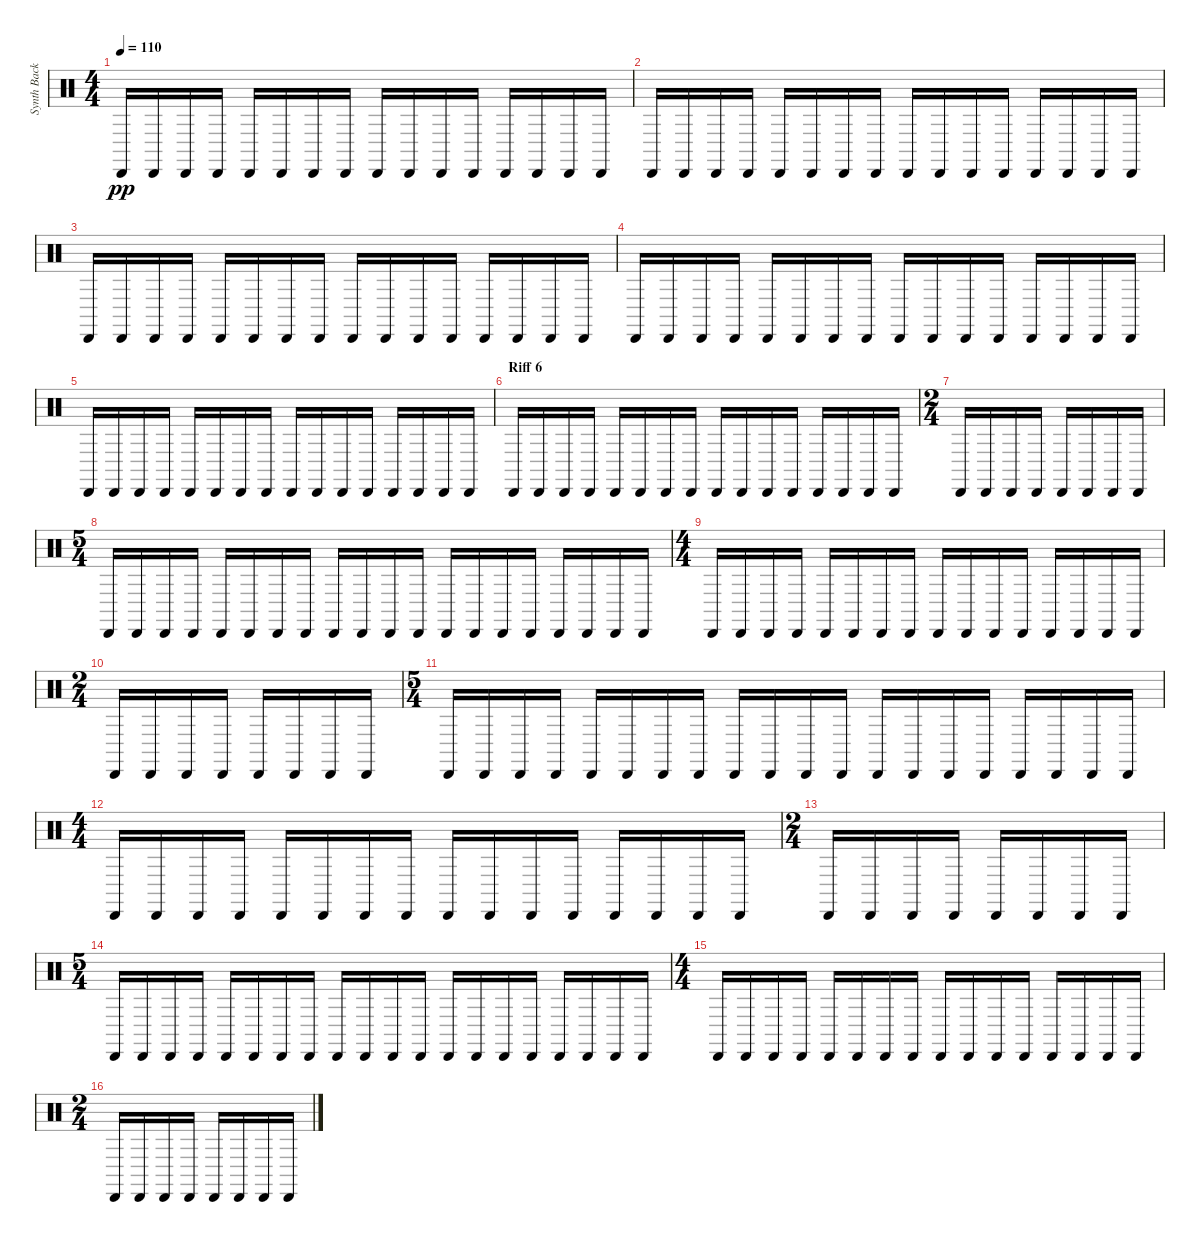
\track ("Synth Background Rhythm" "Synth Back") {instrument percussion}
\staff {score}
\articulation defaults
\ts (4 4)
\tempo 110
\clef neutral
\ks c "Cabasa (hit)".16{dy pp} "Cabasa (hit)".16 "Cabasa (hit)".16 "Cabasa (hit)".16 "Cabasa (hit)".16 "Cabasa (hit)".16 "Cabasa (hit)".16 "Cabasa (hit)".16 "Cabasa (hit)".16 "Cabasa (hit)".16 "Cabasa (hit)".16 "Cabasa (hit)".16 "Cabasa (hit)".16 "Cabasa (hit)".16 "Cabasa (hit)".16 "Cabasa (hit)".16
|
"Cabasa (hit)".16 "Cabasa (hit)".16 "Cabasa (hit)".16 "Cabasa (hit)".16 "Cabasa (hit)".16 "Cabasa (hit)".16 "Cabasa (hit)".16 "Cabasa (hit)".16 "Cabasa (hit)".16 "Cabasa (hit)".16 "Cabasa (hit)".16 "Cabasa (hit)".16 "Cabasa (hit)".16 "Cabasa (hit)".16 "Cabasa (hit)".16 "Cabasa (hit)".16 |
"Cabasa (hit)".16 "Cabasa (hit)".16 "Cabasa (hit)".16 "Cabasa (hit)".16 "Cabasa (hit)".16 "Cabasa (hit)".16 "Cabasa (hit)".16 "Cabasa (hit)".16 "Cabasa (hit)".16 "Cabasa (hit)".16 "Cabasa (hit)".16 "Cabasa (hit)".16 "Cabasa (hit)".16 "Cabasa (hit)".16 "Cabasa (hit)".16 "Cabasa (hit)".16 |
"Cabasa (hit)".16 "Cabasa (hit)".16 "Cabasa (hit)".16 "Cabasa (hit)".16 "Cabasa (hit)".16 "Cabasa (hit)".16 "Cabasa (hit)".16 "Cabasa (hit)".16 "Cabasa (hit)".16 "Cabasa (hit)".16 "Cabasa (hit)".16 "Cabasa (hit)".16 "Cabasa (hit)".16 "Cabasa (hit)".16 "Cabasa (hit)".16 "Cabasa (hit)".16 |
"Cabasa (hit)".16 "Cabasa (hit)".16 "Cabasa (hit)".16 "Cabasa (hit)".16 "Cabasa (hit)".16 "Cabasa (hit)".16 "Cabasa (hit)".16 "Cabasa (hit)".16 "Cabasa (hit)".16 "Cabasa (hit)".16 "Cabasa (hit)".16 "Cabasa (hit)".16 "Cabasa (hit)".16 "Cabasa (hit)".16 "Cabasa (hit)".16 "Cabasa (hit)".16 |
\section ("" "Riff 6")
"Cabasa (hit)".16 "Cabasa (hit)".16 "Cabasa (hit)".16 "Cabasa (hit)".16 "Cabasa (hit)".16 "Cabasa (hit)".16 "Cabasa (hit)".16 "Cabasa (hit)".16 "Cabasa (hit)".16 "Cabasa (hit)".16 "Cabasa (hit)".16 "Cabasa (hit)".16 "Cabasa (hit)".16 "Cabasa (hit)".16 "Cabasa (hit)".16 "Cabasa (hit)".16 |
\ts (2 4)
"Cabasa (hit)".16 "Cabasa (hit)".16 "Cabasa (hit)".16 "Cabasa (hit)".16 "Cabasa (hit)".16 "Cabasa (hit)".16 "Cabasa (hit)".16 "Cabasa (hit)".16 |
\ts (5 4)
"Cabasa (hit)".16 "Cabasa (hit)".16 "Cabasa (hit)".16 "Cabasa (hit)".16 "Cabasa (hit)".16 "Cabasa (hit)".16 "Cabasa (hit)".16 "Cabasa (hit)".16 "Cabasa (hit)".16 "Cabasa (hit)".16 "Cabasa (hit)".16 "Cabasa (hit)".16 "Cabasa (hit)".16 "Cabasa (hit)".16 "Cabasa (hit)".16 "Cabasa (hit)".16 "Cabasa (hit)".16 "Cabasa (hit)".16 "Cabasa (hit)".16 "Cabasa (hit)".16 |
\ts (4 4)
"Cabasa (hit)".16 "Cabasa (hit)".16 "Cabasa (hit)".16 "Cabasa (hit)".16 "Cabasa (hit)".16 "Cabasa (hit)".16 "Cabasa (hit)".16 "Cabasa (hit)".16 "Cabasa (hit)".16 "Cabasa (hit)".16 "Cabasa (hit)".16 "Cabasa (hit)".16 "Cabasa (hit)".16 "Cabasa (hit)".16 "Cabasa (hit)".16 "Cabasa (hit)".16 |
\ts (2 4)
"Cabasa (hit)".16 "Cabasa (hit)".16 "Cabasa (hit)".16 "Cabasa (hit)".16 "Cabasa (hit)".16 "Cabasa (hit)".16 "Cabasa (hit)".16 "Cabasa (hit)".16 |
\ts (5 4)
"Cabasa (hit)".16 "Cabasa (hit)".16 "Cabasa (hit)".16 "Cabasa (hit)".16 "Cabasa (hit)".16 "Cabasa (hit)".16 "Cabasa (hit)".16 "Cabasa (hit)".16 "Cabasa (hit)".16 "Cabasa (hit)".16 "Cabasa (hit)".16 "Cabasa (hit)".16 "Cabasa (hit)".16 "Cabasa (hit)".16 "Cabasa (hit)".16 "Cabasa (hit)".16 "Cabasa (hit)".16 "Cabasa (hit)".16 "Cabasa (hit)".16 "Cabasa (hit)".16 |
\ts (4 4)
"Cabasa (hit)".16 "Cabasa (hit)".16 "Cabasa (hit)".16 "Cabasa (hit)".16 "Cabasa (hit)".16 "Cabasa (hit)".16 "Cabasa (hit)".16 "Cabasa (hit)".16 "Cabasa (hit)".16 "Cabasa (hit)".16 "Cabasa (hit)".16 "Cabasa (hit)".16 "Cabasa (hit)".16 "Cabasa (hit)".16 "Cabasa (hit)".16 "Cabasa (hit)".16 |
\ts (2 4)
"Cabasa (hit)".16 "Cabasa (hit)".16 "Cabasa (hit)".16 "Cabasa (hit)".16 "Cabasa (hit)".16 "Cabasa (hit)".16 "Cabasa (hit)".16 "Cabasa (hit)".16 |
\ts (5 4)
"Cabasa (hit)".16 "Cabasa (hit)".16 "Cabasa (hit)".16 "Cabasa (hit)".16 "Cabasa (hit)".16 "Cabasa (hit)".16 "Cabasa (hit)".16 "Cabasa (hit)".16 "Cabasa (hit)".16 "Cabasa (hit)".16 "Cabasa (hit)".16 "Cabasa (hit)".16 "Cabasa (hit)".16 "Cabasa (hit)".16 "Cabasa (hit)".16 "Cabasa (hit)".16 "Cabasa (hit)".16 "Cabasa (hit)".16 "Cabasa (hit)".16 "Cabasa (hit)".16 |
\ts (4 4)
"Cabasa (hit)".16 "Cabasa (hit)".16 "Cabasa (hit)".16 "Cabasa (hit)".16 "Cabasa (hit)".16 "Cabasa (hit)".16 "Cabasa (hit)".16 "Cabasa (hit)".16 "Cabasa (hit)".16 "Cabasa (hit)".16 "Cabasa (hit)".16 "Cabasa (hit)".16 "Cabasa (hit)".16 "Cabasa (hit)".16 "Cabasa (hit)".16 "Cabasa (hit)".16 |
\ts (2 4)
"Cabasa (hit)".16 "Cabasa (hit)".16 "Cabasa (hit)".16 "Cabasa (hit)".16 "Cabasa (hit)".16 "Cabasa (hit)".16 "Cabasa (hit)".16 "Cabasa (hit)".16
